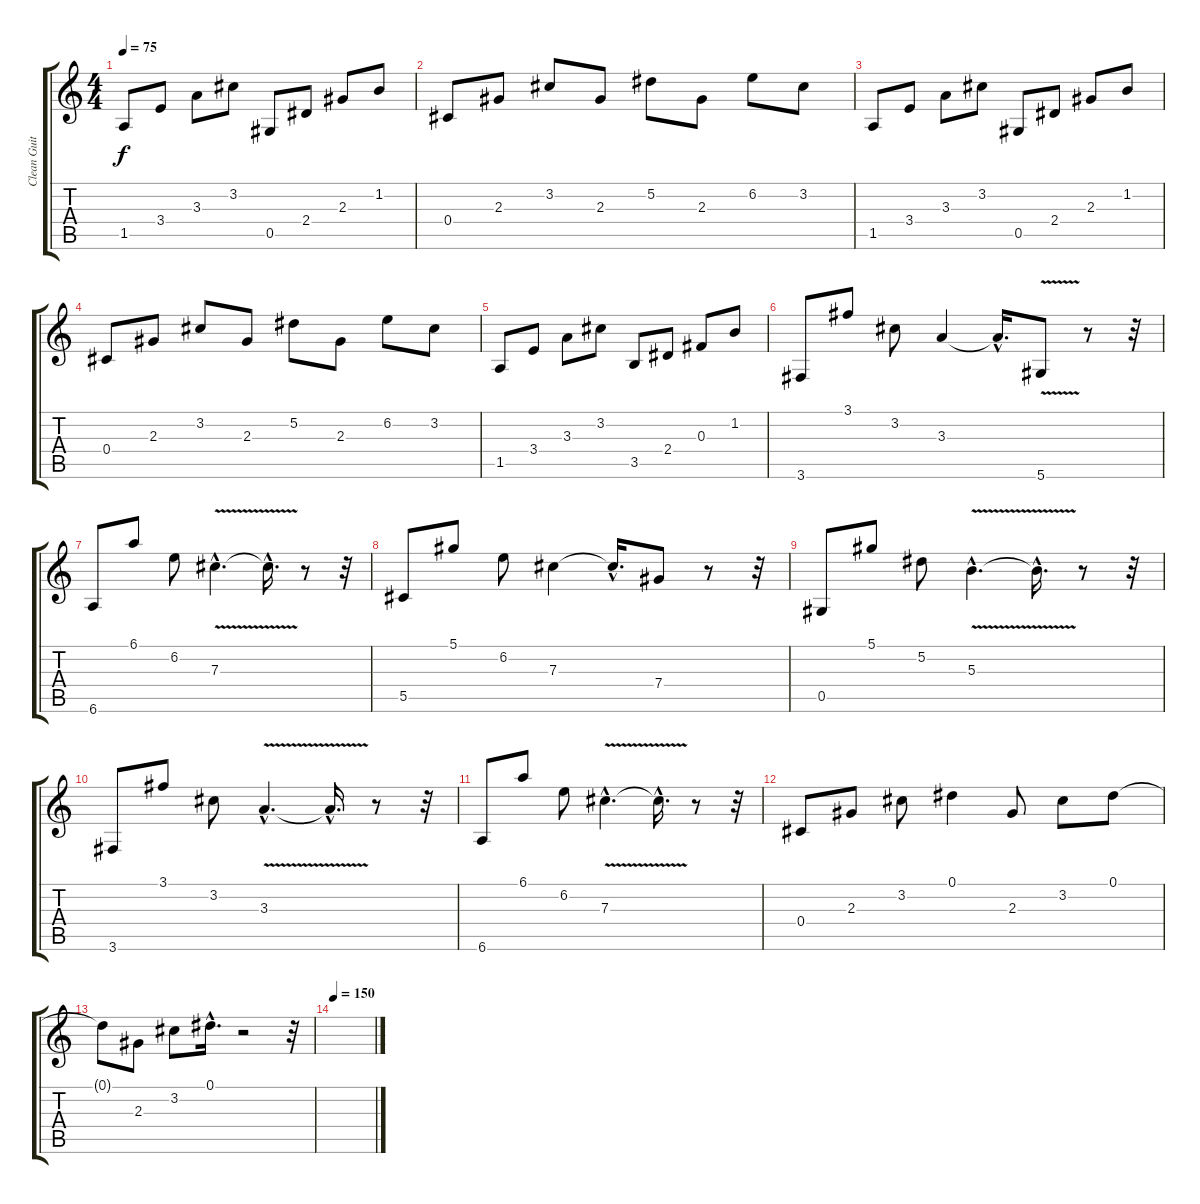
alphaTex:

\track ("Clean Guitar" "Clean Guit") {instrument electricguitarclean}
\staff {score tabs}
\tuning (Eb4 Bb3 Gb3 Db3 Ab2 Eb2) {hide}
\ts (4 4)
\tempo 75
\clef g2
\ks c
1.5.8{dy f} 3.4.8 3.3.8 3.2.8 0.5.8 2.4.8 2.3.8 1.2.8 |
0.4.8 2.3.8 3.2.8 2.3.8 5.2.8 2.3.8 6.2.8 3.2.8 |
1.5.8 3.4.8 3.3.8 3.2.8 0.5.8 2.4.8 2.3.8 1.2.8 |
0.4.8 2.3.8 3.2.8 2.3.8 5.2.8 2.3.8 6.2.8 3.2.8 |
1.5.8 3.4.8 3.3.8 3.2.8 3.5.8 2.4.8 0.3.8 1.2.8 |
3.6.8 3.1.8 3.2.8 3.3.4 3.3{hac t}.16{d} 5.6{v}.8 r.8 r.32 |
6.6.8 6.1.8 6.2.8 7.3{v hac}.4{d} 7.3{hac t}.16{d} r.8 r.32 |
5.5.8 5.1.8 6.2.8 7.3.4 7.3{hac t}.16{d} 7.4.8 r.8 r.32 |
0.5.8 5.1.8 5.2.8 5.3{v hac}.4{d} 5.3{hac t}.16{d} r.8 r.32 |
3.6.8 3.1.8 3.2.8 3.3{v hac}.4{d} 3.3{hac t}.16{d} r.8 r.32 |
6.6.8 6.1.8 6.2.8 7.3{v hac}.4{d} 7.3{hac t}.16{d} r.8 r.32 |
0.4.8 2.3.8 3.2.8 0.1.4 2.3.8 3.2.8 0.1.8 |
0.1{t}.8 2.3.8 3.2.8 0.1{hac}.16{d} r.2 r.32 |
\tempo 150
